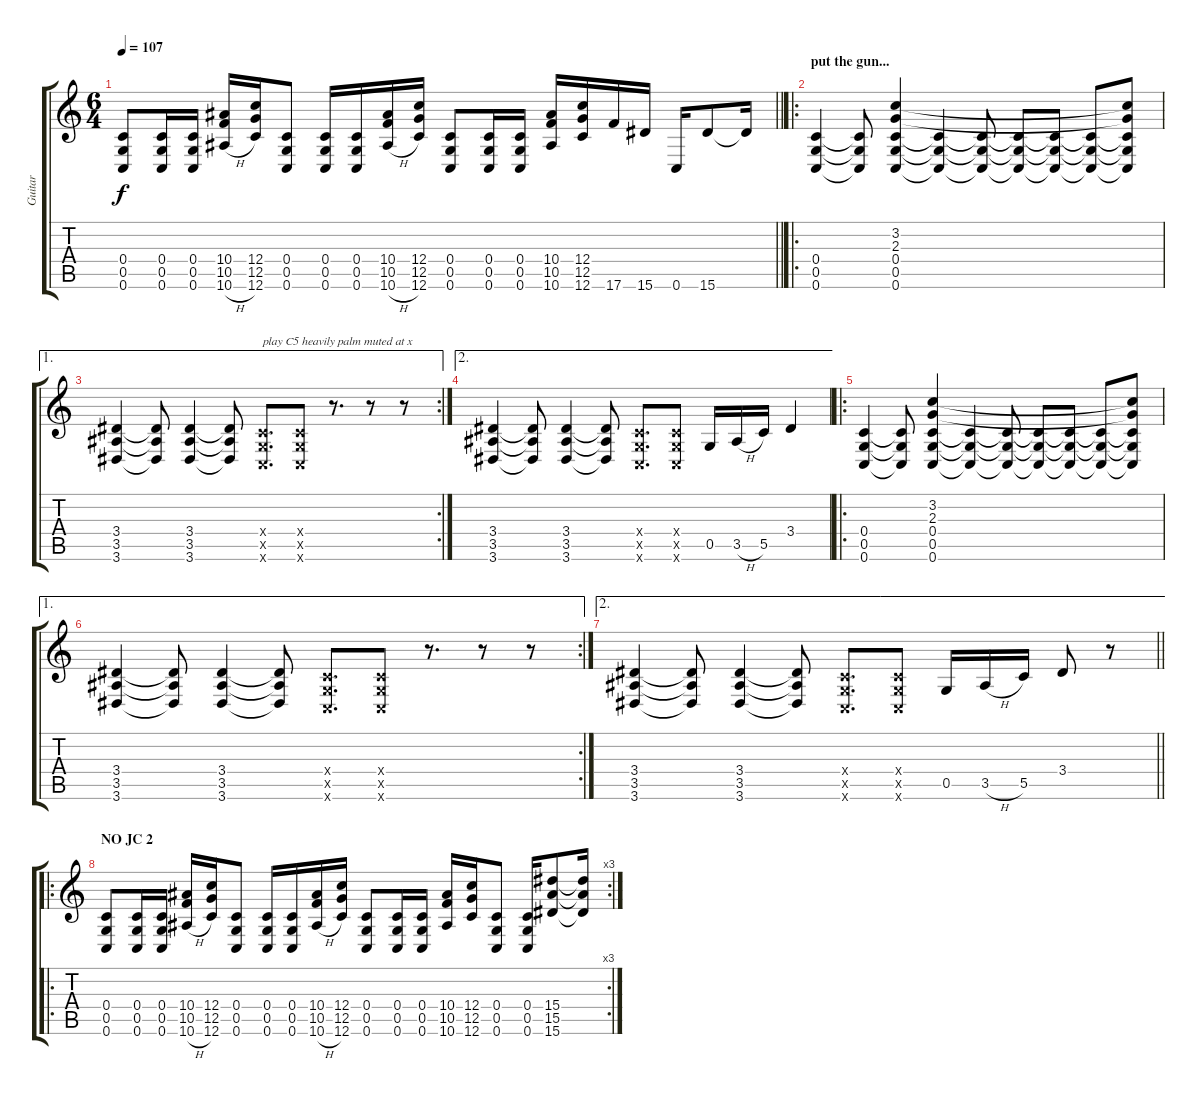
\track ("Guitar" "Guitar") {mute instrument distortionguitar}
\staff {score tabs}
\tuning (D4 A3 F3 C3 G2 C2) {hide}
\ts (6 4)
\tempo 107
\clef g2
\barLineRight lightlight
\ks c
(0.4 0.5 0.6).8{dy f} (0.4 0.5 0.6).16 (0.4 0.5 0.6).16 (10.4 10.5 10.6{h}).16 (12.4 12.5 12.6).16 (0.4 0.5 0.6).8 (0.4 0.5 0.6).16 (0.4 0.5 0.6).16 (10.4 10.5 10.6{h}).16 (12.4 12.5 12.6).16 (0.4 0.5 0.6).8 (0.4 0.5 0.6).16 (0.4 0.5 0.6).16 (10.4 10.5 10.6).16 (12.4 12.5 12.6).16 17.6.16 15.6.16 0.6.16 15.6.8 15.6{t}.16 |
\ro
\section ("" "put the gun...")
(0.4 0.5 0.6).4 (0.4{t} 0.5{t} 0.6{t}).8 (3.2 2.3 0.4 0.5 0.6).4 (0.4{t} 0.5{t} 0.6{t}).4 (0.4{t} 0.5{t} 0.6{t}).8 (0.4{t} 0.5{t} 0.6{t}).8 (0.4{t} 0.5{t} 0.6{t}).8 (0.4{t} 0.5{t} 0.6{t}).8 (3.2{t} 2.3{t} 0.4{t} 0.5{t} 0.6{t}).8 |
\ae 1
\rc 2
(3.4 3.5 3.6).4 (3.4{t} 3.5{t} 3.6{t}).8 (3.4 3.5 3.6).4 (3.4{t} 3.5{t} 3.6{t}).8 (0.4{x} 0.5{x} 0.6{x}).8{d txt "play C5 heavily palm muted at x"} (0.4{x} 0.5{x} 0.6{x}).8 r.8{d} r.8 r.8 |
\ae 2
(3.4 3.5 3.6).4 (3.4{t} 3.5{t} 3.6{t}).8 (3.4 3.5 3.6).4 (3.4{t} 3.5{t} 3.6{t}).8 (0.4{x} 0.5{x} 0.6{x}).8{d} (0.4{x} 0.5{x} 0.6{x}).8 0.5.16 3.5{h}.16 5.5.16 3.4.4 |
\ro
(0.4 0.5 0.6).4 (0.4{t} 0.5{t} 0.6{t}).8 (3.2 2.3 0.4 0.5 0.6).4 (0.4{t} 0.5{t} 0.6{t}).4 (0.4{t} 0.5{t} 0.6{t}).8 (0.4{t} 0.5{t} 0.6{t}).8 (0.4{t} 0.5{t} 0.6{t}).8 (0.4{t} 0.5{t} 0.6{t}).8 (3.2{t} 2.3{t} 0.4{t} 0.5{t} 0.6{t}).8 |
\ae 1
\rc 2
(3.4 3.5 3.6).4 (3.4{t} 3.5{t} 3.6{t}).8 (3.4 3.5 3.6).4 (3.4{t} 3.5{t} 3.6{t}).8 (0.4{x} 0.5{x} 0.6{x}).8{d} (0.4{x} 0.5{x} 0.6{x}).8 r.8{d} r.8 r.8 |
\ae 2
\barLineRight lightlight
(3.4 3.5 3.6).4 (3.4{t} 3.5{t} 3.6{t}).8 (3.4 3.5 3.6).4 (3.4{t} 3.5{t} 3.6{t}).8 (0.4{x} 0.5{x} 0.6{x}).8{d} (0.4{x} 0.5{x} 0.6{x}).8 0.5.16 3.5{h}.16 5.5.16 3.4.8 r.8 |
\ro
\rc 3
\section ("" "NO JC 2")
(0.4 0.5 0.6).8 (0.4 0.5 0.6).16 (0.4 0.5 0.6).16 (10.4 10.5 10.6{h}).16 (12.4 12.5 12.6).16 (0.4 0.5 0.6).8 (0.4 0.5 0.6).16 (0.4 0.5 0.6).16 (10.4 10.5 10.6{h}).16 (12.4 12.5 12.6).16 (0.4 0.5 0.6).8 (0.4 0.5 0.6).16 (0.4 0.5 0.6).16 (10.4 10.5 10.6).16 (12.4 12.5 12.6).16 (0.4 0.5 0.6).8 (0.4 0.5 0.6).16 (15.4 15.5 15.6).8 (15.4{t} 15.5{t} 15.6{t}).16
